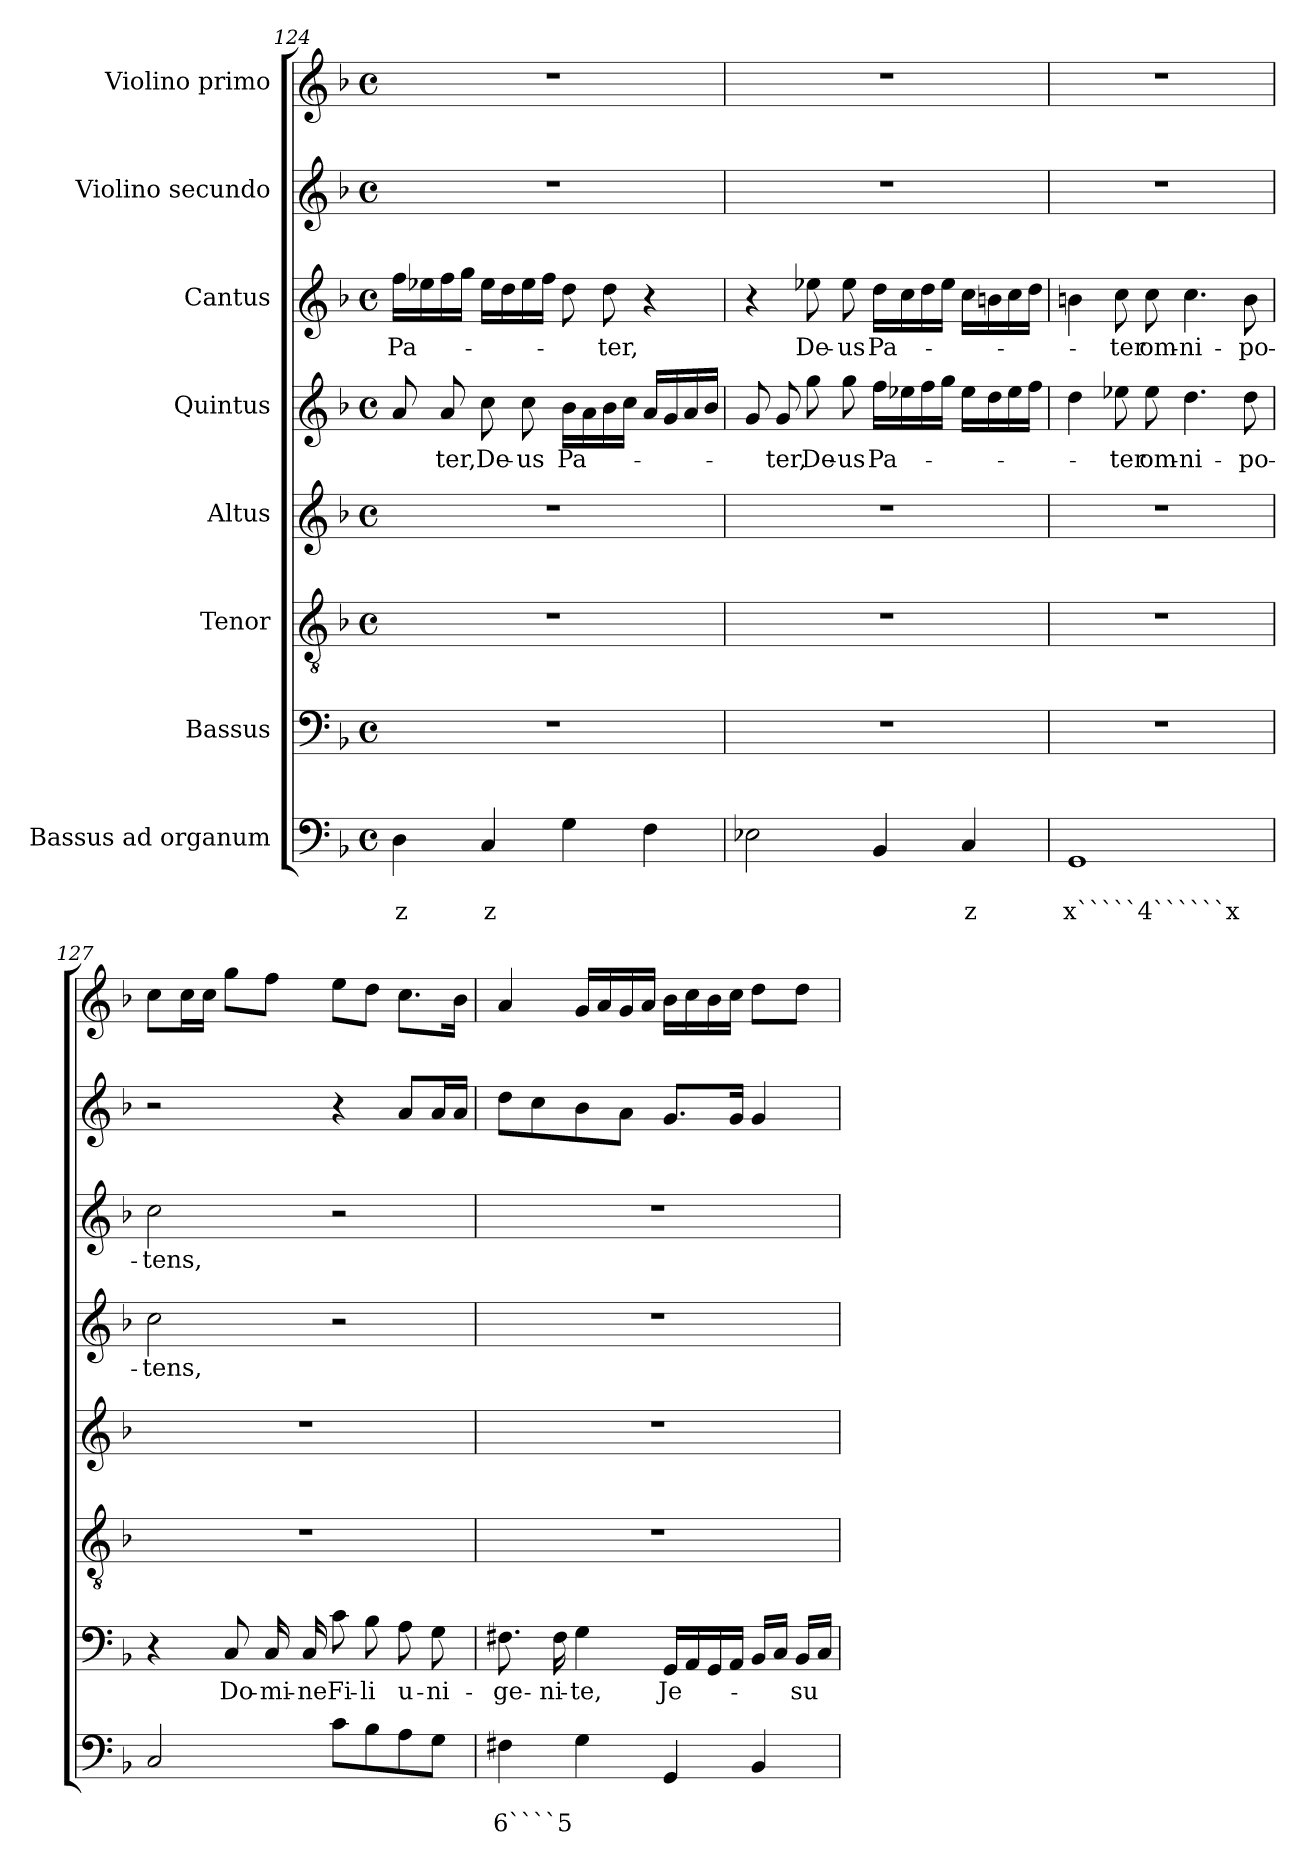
**kern	**text	**text	**kern	**text	**kern	**kern	**kern	**text	**kern	**text	**kern	**kern
*part8	*part8	*part8	*part7	*part7	*part6	*part5	*part4	*part4	*part3	*part3	*part2	*part1
*staff8	*staff8	*staff8	*staff7	*staff7	*staff6	*staff5	*staff4	*staff4	*staff3	*staff3	*staff2	*staff1
*I"Bassus ad  organum	*	*	*I"Bassus	*	*I"Tenor	*I"Altus	*I"Quintus	*	*I"Cantus	*	*I"Violino secundo	*I"Violino primo
*clefF4	*	*	*clefF4	*	*clefGv2	*clefG2	*clefG2	*	*clefG2	*	*clefG2	*clefG2
*k[b-]	*	*	*k[b-]	*	*k[b-]	*k[b-]	*k[b-]	*	*k[b-]	*	*k[b-]	*k[b-]
*F:	*	*	*F:	*	*F:	*F:	*F:	*	*F:	*	*F:	*F:
*M4/4	*	*	*M4/4	*	*M4/4	*M4/4	*M4/4	*	*M4/4	*	*M4/4	*M4/4
*met(c)	*	*	*met(c)	*	*met(c)	*met(c)	*met(c)	*	*met(c)	*	*met(c)	*met(c)
=124	=124	=124	=124	=124	=124	=124	=124	=124	=124	=124	=124	=124
!	!	!LO:LY:b	!	!	!	!	!	!	!	!LO:LY:b	!	!
4D\	.	z	1r	.	1r	1r	8a/	.	16ff\LL	Pa-	1r	1r
.	.	.	.	.	.	.	.	.	16ee-X\	.	.	.
!	!	!	!	!	!	!	!	!LO:LY:b	!	!	!	!
.	.	.	.	.	.	.	8a/	-ter,	16ff\	.	.	.
.	.	.	.	.	.	.	.	.	16gg\JJ	.	.	.
!	!	!LO:LY:b	!	!	!	!	!	!LO:LY:b	!	!	!	!
4C/	.	z	.	.	.	.	8cc\	De-	16ee-\LL	.	.	.
.	.	.	.	.	.	.	.	.	16dd\	.	.	.
!	!	!	!	!	!	!	!	!LO:LY:b	!	!	!	!
.	.	.	.	.	.	.	8cc\	-us	16ee-\	.	.	.
.	.	.	.	.	.	.	.	.	16ff\JJ	.	.	.
!	!	!	!	!	!	!	!	!LO:LY:b	!	!	!	!
4G\	.	.	.	.	.	.	16b-\LL	Pa-	8dd\	.	.	.
.	.	.	.	.	.	.	16a\	.	.	.	.	.
!	!	!	!	!	!	!	!	!	!	!LO:LY:b	!	!
.	.	.	.	.	.	.	16b-\	.	8dd\	-ter,	.	.
.	.	.	.	.	.	.	16cc\JJ	.	.	.	.	.
4F\	.	.	.	.	.	.	16a/LL	.	4r	.	.	.
.	.	.	.	.	.	.	16g/	.	.	.	.	.
.	.	.	.	.	.	.	16a/	.	.	.	.	.
.	.	.	.	.	.	.	16b-/JJ	.	.	.	.	.
!!LO:PB:g=z
=125	=125	=125	=125	=125	=125	=125	=125	=125	=125	=125	=125	=125
2E-X\	.	.	1r	.	1r	1r	8g/	.	4r	.	1r	1r
!	!	!	!	!	!	!	!	!LO:LY:b	!	!	!	!
.	.	.	.	.	.	.	8g/	-ter,	.	.	.	.
!	!	!	!	!	!	!	!	!LO:LY:b	!	!LO:LY:b	!	!
.	.	.	.	.	.	.	8gg\	De-	8ee-X\	De-	.	.
!	!	!	!	!	!	!	!	!LO:LY:b	!	!LO:LY:b	!	!
.	.	.	.	.	.	.	8gg\	-us	8ee-\	-us	.	.
!	!	!	!	!	!	!	!	!LO:LY:b	!	!LO:LY:b	!	!
4BB-/	.	.	.	.	.	.	16ff\LL	Pa-	16dd\LL	Pa-	.	.
.	.	.	.	.	.	.	16ee-X\	.	16cc\	.	.	.
.	.	.	.	.	.	.	16ff\	.	16dd\	.	.	.
.	.	.	.	.	.	.	16gg\JJ	.	16ee-\JJ	.	.	.
!	!	!LO:LY:b	!	!	!	!	!	!	!	!	!	!
4C/	.	z	.	.	.	.	16ee-\LL	.	16cc\LL	.	.	.
.	.	.	.	.	.	.	16dd\	.	16bn\	.	.	.
.	.	.	.	.	.	.	16ee-\	.	16cc\	.	.	.
.	.	.	.	.	.	.	16ff\JJ	.	16dd\JJ	.	.	.
=126	=126	=126	=126	=126	=126	=126	=126	=126	=126	=126	=126	=126
!	!	!LO:LY:b	!	!	!	!	!	!	!	!	!	!
1GG	.	x`````4``````x	1r	.	1r	1r	4dd\	.	4bn\	.	1r	1r
!	!	!	!	!	!	!	!	!LO:LY:b	!	!LO:LY:b	!	!
.	.	.	.	.	.	.	8ee-X\	-ter	8cc\	-ter	.	.
!	!	!	!	!	!	!	!	!LO:LY:b	!	!LO:LY:b	!	!
.	.	.	.	.	.	.	8ee-\	om-	8cc\	om-	.	.
!	!	!	!	!	!	!	!	!LO:LY:b	!	!LO:LY:b	!	!
.	.	.	.	.	.	.	4.dd\	-ni-	4.cc\	-ni-	.	.
!	!	!	!	!	!	!	!	!LO:LY:b	!	!LO:LY:b	!	!
.	.	.	.	.	.	.	8dd\	-po-	8b\	-po-	.	.
=127	=127	=127	=127	=127	=127	=127	=127	=127	=127	=127	=127	=127
!	!	!	!	!	!	!	!	!LO:LY:b	!	!LO:LY:b	!	!
2C/	.	.	4r	.	1r	1r	2cc\	-tens,	2cc\	-tens,	2r	8cc\L
.	.	.	.	.	.	.	.	.	.	.	.	16cc\L
.	.	.	.	.	.	.	.	.	.	.	.	16cc\JJ
!	!	!	!	!LO:LY:b	!	!	!	!	!	!	!	!
.	.	.	8C/	Do-	.	.	.	.	.	.	.	8gg\L
!	!	!	!	!LO:LY:b	!	!	!	!	!	!	!	!
.	.	.	16C/	-mi-	.	.	.	.	.	.	.	8ff\J
!	!	!	!	!LO:LY:b	!	!	!	!	!	!	!	!
.	.	.	16C/	-ne	.	.	.	.	.	.	.	.
!	!	!	!	!LO:LY:b	!	!	!	!	!	!	!	!
8c\L	.	.	8c\	Fi-	.	.	2r	.	2r	.	4r	8ee\L
!	!	!	!	!LO:LY:b	!	!	!	!	!	!	!	!
8B-\	.	.	8B-\	-li	.	.	.	.	.	.	.	8dd\J
!	!	!	!	!LO:LY:b	!	!	!	!	!	!	!	!
8A\	.	.	8A\	u-	.	.	.	.	.	.	8a/L	8.cc\L
!	!	!	!	!LO:LY:b	!	!	!	!	!	!	!	!
8G\J	.	.	8G\	-ni-	.	.	.	.	.	.	16a/L	.
.	.	.	.	.	.	.	.	.	.	.	16a/JJ	16b-\Jk
=128	=128	=128	=128	=128	=128	=128	=128	=128	=128	=128	=128	=128
!	!	!LO:LY:b	!	!LO:LY:b	!	!	!	!	!	!	!	!
4F#X\	.	6````5	8.F#X\	-ge-	1r	1r	1r	.	1r	.	8dd\L	4a/
.	.	.	.	.	.	.	.	.	.	.	8cc\	.
!	!	!	!	!LO:LY:b	!	!	!	!	!	!	!	!
.	.	.	16F#\	-ni-	.	.	.	.	.	.	.	.
!	!	!	!	!LO:LY:b	!	!	!	!	!	!	!	!
4G\	.	.	4G\	-te,	.	.	.	.	.	.	8b-\	16g/LL
.	.	.	.	.	.	.	.	.	.	.	.	16a/
.	.	.	.	.	.	.	.	.	.	.	8a\J	16g/
.	.	.	.	.	.	.	.	.	.	.	.	16a/JJ
!	!	!	!	!LO:LY:b	!	!	!	!	!	!	!	!
4GG/	.	.	16GG/LL	Je-	.	.	.	.	.	.	8.g/L	16b-\LL
.	.	.	16AA/	.	.	.	.	.	.	.	.	16cc\
.	.	.	16GG/	.	.	.	.	.	.	.	.	16b-\
.	.	.	16AA/JJ	.	.	.	.	.	.	.	16g/Jk	16cc\JJ
4BB-/	.	.	16BB-/LL	.	.	.	.	.	.	.	4g/	8dd\L
.	.	.	16C/JJ	.	.	.	.	.	.	.	.	.
!	!	!	!	!LO:LY:b	!	!	!	!	!	!	!	!
.	.	.	16BB-/LL	-su	.	.	.	.	.	.	.	8dd\J
.	.	.	16C/JJ	.	.	.	.	.	.	.	.	.
=	=	=	=	=	=	=	=	=	=	=	=	=
*-	*-	*-	*-	*-	*-	*-	*-	*-	*-	*-	*-	*-
